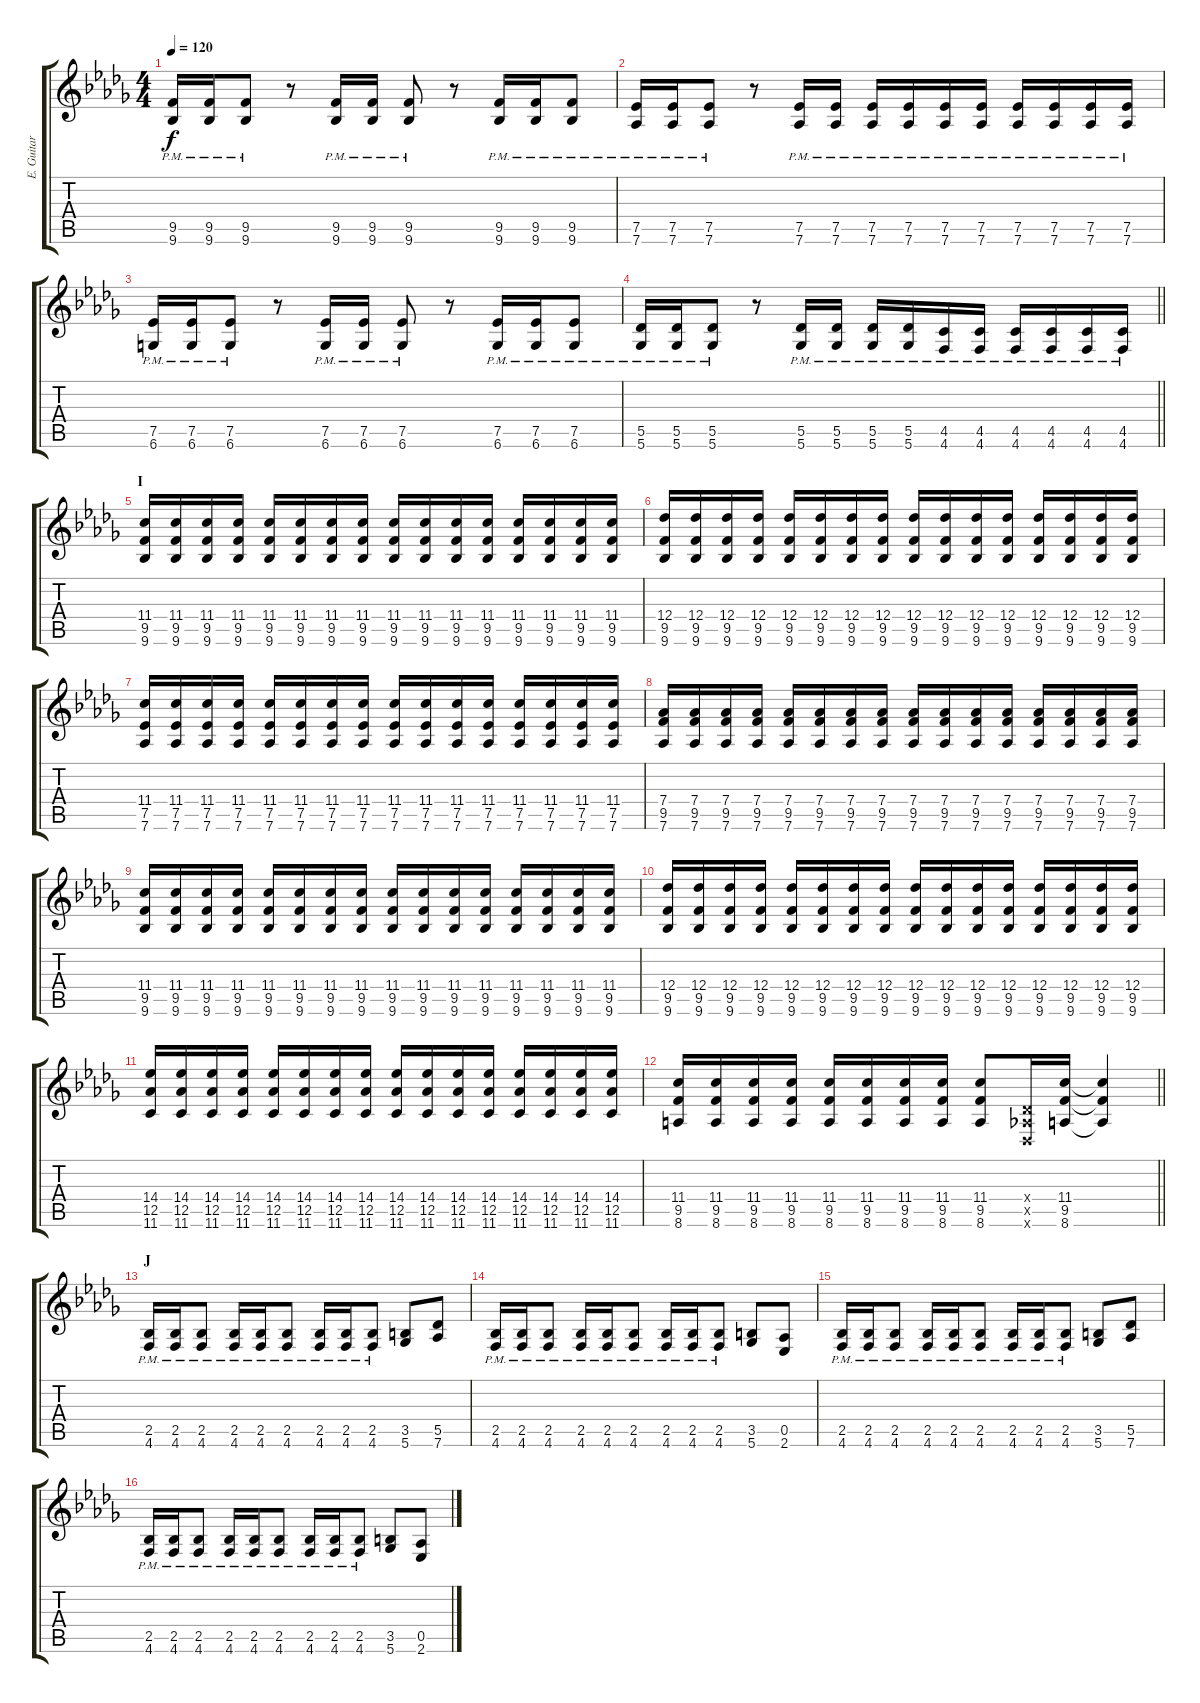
\track ("E. Guitar II" "E. Guitar ") {instrument overdrivenguitar}
\staff {score tabs}
\tuning (Eb4 Bb3 Gb3 Db3 Ab2 Db2) {hide}
\ts (4 4)
\tempo 120
\clef g2
\ks db
(9.5{pm} 9.6{pm}).16{dy f} (9.5{pm} 9.6{pm}).16 (9.5{pm} 9.6{pm}).8 r.8 (9.5{pm} 9.6{pm}).16 (9.5{pm} 9.6{pm}).16 (9.5{pm} 9.6{pm}).8 r.8 (9.5{pm} 9.6{pm}).16 (9.5{pm} 9.6{pm}).16 (9.5{pm} 9.6{pm}).8 |
(7.5{pm} 7.6{pm}).16 (7.5{pm} 7.6{pm}).16 (7.5{pm} 7.6{pm}).8 r.8 (7.5{pm} 7.6{pm}).16 (7.5{pm} 7.6{pm}).16 (7.5{pm} 7.6{pm}).16 (7.5{pm} 7.6{pm}).16 (7.5{pm} 7.6{pm}).16 (7.5{pm} 7.6{pm}).16 (7.5{pm} 7.6{pm}).16 (7.5{pm} 7.6{pm}).16 (7.5{pm} 7.6{pm}).16 (7.5{pm} 7.6{pm}).16 |
(7.5{pm} 6.6{pm}).16 (7.5{pm} 6.6{pm}).16 (7.5{pm} 6.6{pm}).8 r.8 (7.5{pm} 6.6{pm}).16 (7.5{pm} 6.6{pm}).16 (7.5{pm} 6.6{pm}).8 r.8 (7.5{pm} 6.6{pm}).16 (7.5{pm} 6.6{pm}).16 (7.5{pm} 6.6{pm}).8 |
\barLineRight lightlight
(5.5{pm} 5.6{pm}).16 (5.5{pm} 5.6{pm}).16 (5.5{pm} 5.6{pm}).8 r.8 (5.5{pm} 5.6{pm}).16 (5.5{pm} 5.6{pm}).16 (5.5{pm} 5.6{pm}).16 (5.5{pm} 5.6{pm}).16 (4.5{pm} 4.6{pm}).16 (4.5{pm} 4.6{pm}).16 (4.5{pm} 4.6{pm}).16 (4.5{pm} 4.6{pm}).16 (4.5{pm} 4.6{pm}).16 (4.5{pm} 4.6{pm}).16 |
\section ("" "I")
(11.4 9.5 9.6).16 (11.4 9.5 9.6).16 (11.4 9.5 9.6).16 (11.4 9.5 9.6).16 (11.4 9.5 9.6).16 (11.4 9.5 9.6).16 (11.4 9.5 9.6).16 (11.4 9.5 9.6).16 (11.4 9.5 9.6).16 (11.4 9.5 9.6).16 (11.4 9.5 9.6).16 (11.4 9.5 9.6).16 (11.4 9.5 9.6).16 (11.4 9.5 9.6).16 (11.4 9.5 9.6).16 (11.4 9.5 9.6).16 |
(12.4 9.5 9.6).16 (12.4 9.5 9.6).16 (12.4 9.5 9.6).16 (12.4 9.5 9.6).16 (12.4 9.5 9.6).16 (12.4 9.5 9.6).16 (12.4 9.5 9.6).16 (12.4 9.5 9.6).16 (12.4 9.5 9.6).16 (12.4 9.5 9.6).16 (12.4 9.5 9.6).16 (12.4 9.5 9.6).16 (12.4 9.5 9.6).16 (12.4 9.5 9.6).16 (12.4 9.5 9.6).16 (12.4 9.5 9.6).16 |
(11.4 7.5 7.6).16 (11.4 7.5 7.6).16 (11.4 7.5 7.6).16 (11.4 7.5 7.6).16 (11.4 7.5 7.6).16 (11.4 7.5 7.6).16 (11.4 7.5 7.6).16 (11.4 7.5 7.6).16 (11.4 7.5 7.6).16 (11.4 7.5 7.6).16 (11.4 7.5 7.6).16 (11.4 7.5 7.6).16 (11.4 7.5 7.6).16 (11.4 7.5 7.6).16 (11.4 7.5 7.6).16 (11.4 7.5 7.6).16 |
(7.4 9.5 7.6).16 (7.4 9.5 7.6).16 (7.4 9.5 7.6).16 (7.4 9.5 7.6).16 (7.4 9.5 7.6).16 (7.4 9.5 7.6).16 (7.4 9.5 7.6).16 (7.4 9.5 7.6).16 (7.4 9.5 7.6).16 (7.4 9.5 7.6).16 (7.4 9.5 7.6).16 (7.4 9.5 7.6).16 (7.4 9.5 7.6).16 (7.4 9.5 7.6).16 (7.4 9.5 7.6).16 (7.4 9.5 7.6).16 |
(11.4 9.5 9.6).16 (11.4 9.5 9.6).16 (11.4 9.5 9.6).16 (11.4 9.5 9.6).16 (11.4 9.5 9.6).16 (11.4 9.5 9.6).16 (11.4 9.5 9.6).16 (11.4 9.5 9.6).16 (11.4 9.5 9.6).16 (11.4 9.5 9.6).16 (11.4 9.5 9.6).16 (11.4 9.5 9.6).16 (11.4 9.5 9.6).16 (11.4 9.5 9.6).16 (11.4 9.5 9.6).16 (11.4 9.5 9.6).16 |
(12.4 9.5 9.6).16 (12.4 9.5 9.6).16 (12.4 9.5 9.6).16 (12.4 9.5 9.6).16 (12.4 9.5 9.6).16 (12.4 9.5 9.6).16 (12.4 9.5 9.6).16 (12.4 9.5 9.6).16 (12.4 9.5 9.6).16 (12.4 9.5 9.6).16 (12.4 9.5 9.6).16 (12.4 9.5 9.6).16 (12.4 9.5 9.6).16 (12.4 9.5 9.6).16 (12.4 9.5 9.6).16 (12.4 9.5 9.6).16 |
(14.4 12.5 11.6).16 (14.4 12.5 11.6).16 (14.4 12.5 11.6).16 (14.4 12.5 11.6).16 (14.4 12.5 11.6).16 (14.4 12.5 11.6).16 (14.4 12.5 11.6).16 (14.4 12.5 11.6).16 (14.4 12.5 11.6).16 (14.4 12.5 11.6).16 (14.4 12.5 11.6).16 (14.4 12.5 11.6).16 (14.4 12.5 11.6).16 (14.4 12.5 11.6).16 (14.4 12.5 11.6).16 (14.4 12.5 11.6).16 |
\barLineRight lightlight
(11.4 9.5 8.6).16 (11.4 9.5 8.6).16 (11.4 9.5 8.6).16 (11.4 9.5 8.6).16 (11.4 9.5 8.6).16 (11.4 9.5 8.6).16 (11.4 9.5 8.6).16 (11.4 9.5 8.6).16 (11.4 9.5 8.6).8 (0.4{x} 0.5{x} 0.6{x}).16 (11.4 9.5 8.6).16 (11.4{t} 9.5{t} 8.6{t}).4 |
\section ("" "J")
(2.5{pm} 4.6{pm}).16 (2.5{pm} 4.6{pm}).16 (2.5{pm} 4.6{pm}).8 (2.5{pm} 4.6{pm}).16 (2.5{pm} 4.6{pm}).16 (2.5{pm} 4.6{pm}).8 (2.5{pm} 4.6{pm}).16 (2.5{pm} 4.6{pm}).16 (2.5{pm} 4.6{pm}).8 (3.5 5.6).8 (5.5 7.6).8 |
(2.5{pm} 4.6{pm}).16 (2.5{pm} 4.6{pm}).16 (2.5{pm} 4.6{pm}).8 (2.5{pm} 4.6{pm}).16 (2.5{pm} 4.6{pm}).16 (2.5{pm} 4.6{pm}).8 (2.5{pm} 4.6{pm}).16 (2.5{pm} 4.6{pm}).16 (2.5{pm} 4.6{pm}).8 (3.5 5.6).8 (0.5 2.6).8 |
(2.5{pm} 4.6{pm}).16 (2.5{pm} 4.6{pm}).16 (2.5{pm} 4.6{pm}).8 (2.5{pm} 4.6{pm}).16 (2.5{pm} 4.6{pm}).16 (2.5{pm} 4.6{pm}).8 (2.5{pm} 4.6{pm}).16 (2.5{pm} 4.6{pm}).16 (2.5{pm} 4.6{pm}).8 (3.5 5.6).8 (5.5 7.6).8 |
(2.5{pm} 4.6{pm}).16 (2.5{pm} 4.6{pm}).16 (2.5{pm} 4.6{pm}).8 (2.5{pm} 4.6{pm}).16 (2.5{pm} 4.6{pm}).16 (2.5{pm} 4.6{pm}).8 (2.5{pm} 4.6{pm}).16 (2.5{pm} 4.6{pm}).16 (2.5{pm} 4.6{pm}).8 (3.5 5.6).8 (0.5 2.6).8
